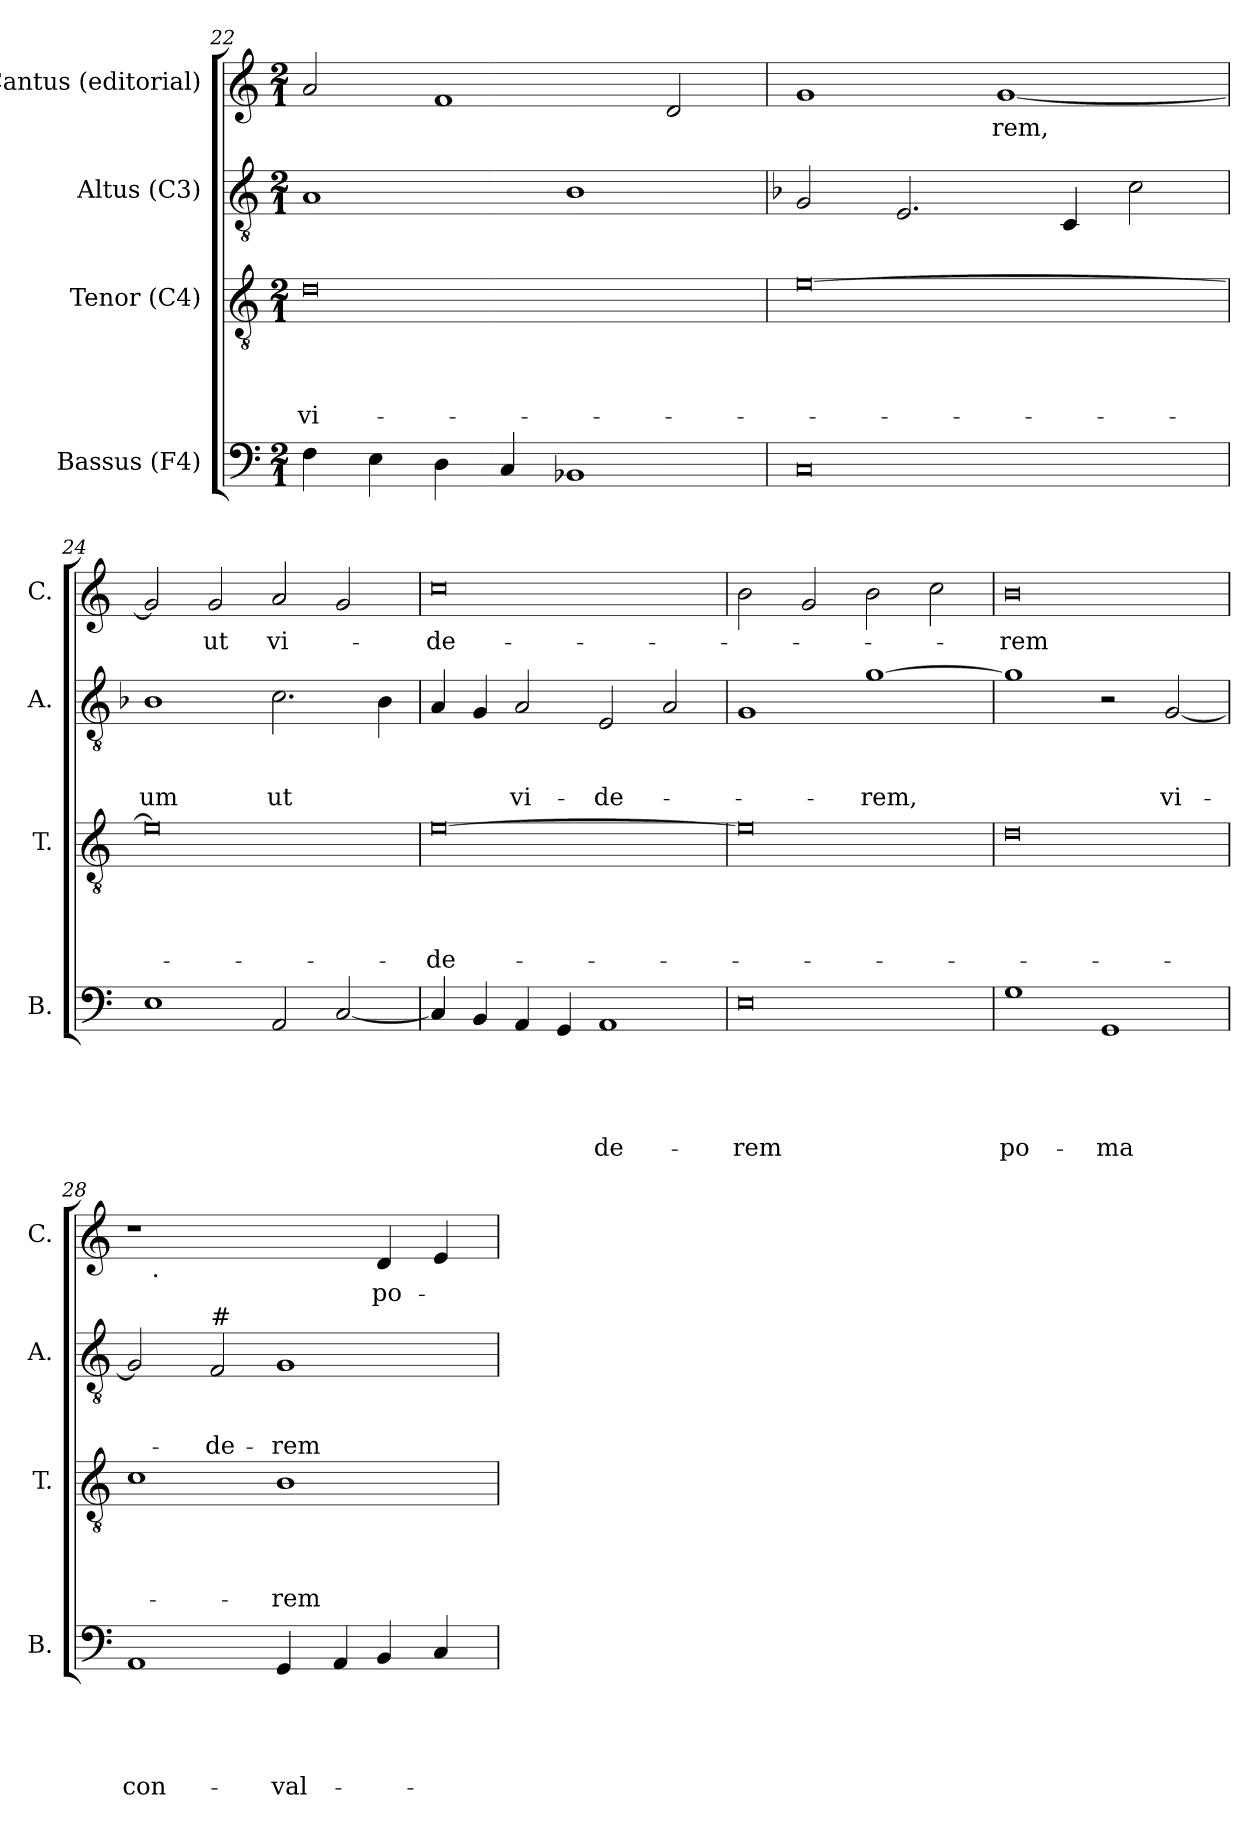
**kern	**text	**text	**text	**text	**text	**kern	**text	**text	**text	**text	**kern	**text	**text	**text	**kern	**text
*part4	*part4	*part4	*part4	*part4	*part4	*part3	*part3	*part3	*part3	*part3	*part2	*part2	*part2	*part2	*part1	*part1
*staff4	*staff4	*staff4	*staff4	*staff4	*staff4	*staff3	*staff3	*staff3	*staff3	*staff3	*staff2	*staff2	*staff2	*staff2	*staff1	*staff1
*I"Bassus (F4)	*	*	*	*	*	*I"Tenor (C4)	*	*	*	*	*I"Altus (C3)	*	*	*	*I"Cantus (editorial)	*
*I'B.	*	*	*	*	*	*I'T.	*	*	*	*	*I'A.	*	*	*	*I'C.	*
*clefF4	*	*	*	*	*	*clefGv2	*	*	*	*	*clefGv2	*	*	*	*clefG2	*
*k[]	*	*	*	*	*	*k[]	*	*	*	*	*k[]	*	*	*	*k[]	*
*C:	*	*	*	*	*	*C:	*	*	*	*	*C:	*	*	*	*C:	*
*M2/1	*	*	*	*	*	*M2/1	*	*	*	*	*M2/1	*	*	*	*M2/1	*
=22	=22	=22	=22	=22	=22	=22	=22	=22	=22	=22	=22	=22	=22	=22	=22	=22
!	!	!	!	!	!	!	!	!	!	!LO:LY:b:rj	!	!	!	!	!	!
4F\	.	.	.	.	.	0d	.	.	.	vi-	1A	.	.	.	2a/	.
4E\	.	.	.	.	.	.	.	.	.	.	.	.	.	.	.	.
4D\	.	.	.	.	.	.	.	.	.	.	.	.	.	.	1f	.
4C/	.	.	.	.	.	.	.	.	.	.	.	.	.	.	.	.
1BB-X	.	.	.	.	.	.	.	.	.	.	1B	.	.	.	.	.
.	.	.	.	.	.	.	.	.	.	.	.	.	.	.	2d/	.
=23	=23	=23	=23	=23	=23	=23	=23	=23	=23	=23	=23	=23	=23	=23	=23	=23
*	*	*	*	*	*	*	*	*	*	*	*k[b-]	*	*	*	*	*
*	*	*	*	*	*	*	*	*	*	*	*F:	*	*	*	*	*
0C	.	.	.	.	.	[>0e	.	.	.	.	2G/	.	.	.	1g	.
.	.	.	.	.	.	.	.	.	.	.	2.E/	.	.	.	.	.
!	!	!	!	!	!	!	!	!	!	!	!	!	!	!	!	!LO:LY:b
.	.	.	.	.	.	.	.	.	.	.	.	.	.	.	[<1g	-rem,
.	.	.	.	.	.	.	.	.	.	.	4C/	.	.	.	.	.
.	.	.	.	.	.	.	.	.	.	.	2c\	.	.	.	.	.
=24	=24	=24	=24	=24	=24	=24	=24	=24	=24	=24	=24	=24	=24	=24	=24	=24
!	!	!	!	!	!	!	!	!	!	!	!	!	!	!LO:LY:b	!	!
1E	.	.	.	.	.	0e]	.	.	.	.	1B-	.	.	-um	2g/]	.
!	!	!	!	!	!	!	!	!	!	!	!	!	!	!	!	!LO:LY:b
.	.	.	.	.	.	.	.	.	.	.	.	.	.	.	2g/	ut
!	!	!	!	!	!	!	!	!	!	!	!	!	!	!LO:LY:b	!	!LO:LY:b
2AA/	.	.	.	.	.	.	.	.	.	.	2.c\	.	.	ut	2a/	vi-
[<2C/	.	.	.	.	.	.	.	.	.	.	.	.	.	.	2g/	.
.	.	.	.	.	.	.	.	.	.	.	4B-\	.	.	.	.	.
=25	=25	=25	=25	=25	=25	=25	=25	=25	=25	=25	=25	=25	=25	=25	=25	=25
!	!	!	!	!	!	!	!	!	!	!LO:LY:b	!	!	!	!	!	!LO:LY:b
4C/]	.	.	.	.	.	[<0e	.	.	.	-de-	4A/	.	.	.	0cc	-de-
4BB/	.	.	.	.	.	.	.	.	.	.	4G/	.	.	.	.	.
!	!	!	!	!	!	!	!	!	!	!	!	!	!	!LO:LY:b	!	!
4AA/	.	.	.	.	.	.	.	.	.	.	2A/	.	.	vi-	.	.
4GG/	.	.	.	.	.	.	.	.	.	.	.	.	.	.	.	.
!	!	!	!	!	!LO:LY:b	!	!	!	!	!	!	!	!	!LO:LY:b	!	!
1AA	.	.	.	.	-de-	.	.	.	.	.	2E/	.	.	-de-	.	.
.	.	.	.	.	.	.	.	.	.	.	2A/	.	.	.	.	.
!!LO:LB:g=z
=26	=26	=26	=26	=26	=26	=26	=26	=26	=26	=26	=26	=26	=26	=26	=26	=26
*	*	*	*	*	*	*	*	*	*	*	*k[]	*	*	*	*	*
*	*	*	*	*	*	*	*	*	*	*	*C:	*	*	*	*	*
!	!	!	!	!	!LO:LY:b	!	!	!	!	!	!	!	!	!	!	!
0E	.	.	.	.	-rem	0e]	.	.	.	.	1G	.	.	.	2b\	.
.	.	.	.	.	.	.	.	.	.	.	.	.	.	.	2g/	.
!	!	!	!	!	!	!	!	!	!	!	!	!	!	!LO:LY:b	!	!
.	.	.	.	.	.	.	.	.	.	.	[>1g	.	.	-rem,	2b\	.
.	.	.	.	.	.	.	.	.	.	.	.	.	.	.	2cc\	.
=27	=27	=27	=27	=27	=27	=27	=27	=27	=27	=27	=27	=27	=27	=27	=27	=27
!	!	!	!	!	!LO:LY:b	!	!	!	!	!	!	!	!	!	!	!LO:LY:b
1G	.	.	.	.	po-	0d	.	.	.	.	1g]	.	.	.	0b	-rem
!	!	!	!	!	!LO:LY:b	!	!	!	!	!	!	!	!	!	!	!
1GG	.	.	.	.	-ma	.	.	.	.	.	2r	.	.	.	.	.
!	!	!	!	!	!	!	!	!	!	!	!	!	!	!LO:LY:b	!	!
.	.	.	.	.	.	.	.	.	.	.	[<2G/	.	.	vi-	.	.
=28	=28	=28	=28	=28	=28	=28	=28	=28	=28	=28	=28	=28	=28	=28	=28	=28
!	!	!	!	!	!LO:LY:b	!	!	!	!	!	!	!	!	!	!	!
*	*	*	*	*	*	*	*	*	*	*	*	*	*	*	*^	*
1AA	.	.	.	.	con-	1c	.	.	.	.	2G/]	.	.	.	1r	16.ryy	.
!	!	!	!	!	!	!	!	!	!	!	!	!	!	!	!	!LO:TX:b:t=.	!
.	.	.	.	.	.	.	.	.	.	.	.	.	.	.	.	1ryy	.
!	!	!	!	!	!	!	!	!	!	!	!LO:TX:a:t=#	!	!	!	!	!	!
!	!	!	!	!	!	!	!	!	!	!	!	!	!	!LO:LY:b	!	!	!
.	.	.	.	.	.	.	.	.	.	.	2F/	.	.	-de-	.	.	.
!	!	!	!	!	!LO:LY:b	!	!	!	!	!LO:LY:b	!	!	!	!LO:LY:b	!	!	!
4GG/	.	.	.	.	-val-	1B	.	.	.	-rem	1G	.	.	-rem	2ryy	.	.
.	.	.	.	.	.	.	.	.	.	.	.	.	.	.	.	2ryy	.
4AA/	.	.	.	.	.	.	.	.	.	.	.	.	.	.	.	.	.
!	!	!	!	!	!	!	!	!	!	!	!	!	!	!	!	!	!LO:LY:b
4BB/	.	.	.	.	.	.	.	.	.	.	.	.	.	.	4d/	.	po-
.	.	.	.	.	.	.	.	.	.	.	.	.	.	.	.	4ryy	.
4C/	.	.	.	.	.	.	.	.	.	.	.	.	.	.	4e/	.	.
.	.	.	.	.	.	.	.	.	.	.	.	.	.	.	.	8ryy	.
.	.	.	.	.	.	.	.	.	.	.	.	.	.	.	.	32ryy	.
*	*	*	*	*	*	*	*	*	*	*	*	*	*	*	*v	*v	*
=	=	=	=	=	=	=	=	=	=	=	=	=	=	=	=	=
*-	*-	*-	*-	*-	*-	*-	*-	*-	*-	*-	*-	*-	*-	*-	*-	*-
